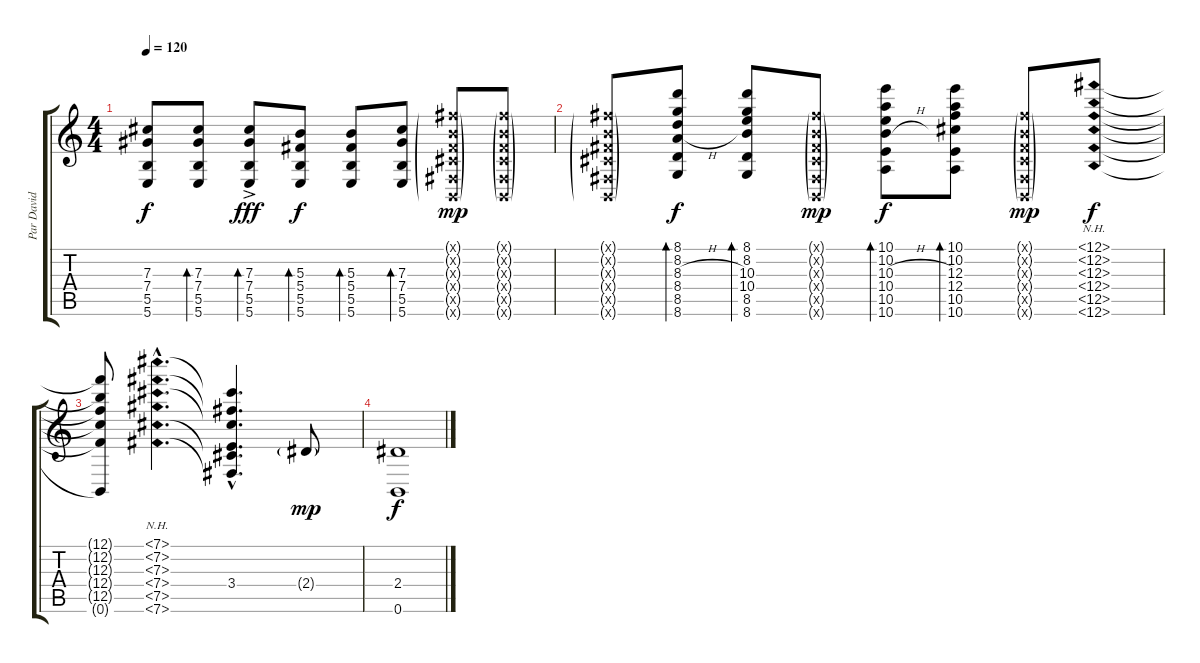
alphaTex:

\track ("Par David Cloutier" "Par David ") {instrument acousticguitarsteel}
\staff {score tabs}
\tuning (Gb4 B3 Gb3 Db3 Gb2 B1) {hide}
\ts (4 4)
\tempo 120
\clef g2
\ks c
(7.3{t} 7.4{t} 5.5{t} 5.6{t}).8{dy f} (7.3 7.4 5.5 5.6).8{bd 30} (7.3{ac} 7.4{ac} 5.5{ac} 5.6{ac}).8{bd 30 dy fff} (5.3 5.4 5.5 5.6).8{bd 30 dy f} (5.3 5.4 5.5 5.6).8{bd 30} (7.3 7.4 5.5 5.6).8{bd 30} (0.1{g x} 0.2{g x} 0.3{g x} 0.4{g x} 0.5{g x} 0.6{g x}).8{dy mp} (0.1{g x} 0.2{g x} 0.3{g x} 0.4{g x} 0.5{g x} 0.6{g x}).8 |
(0.1{g x} 0.2{g x} 0.3{g x} 0.4{g x} 0.5{g x} 0.6{g x}).8 (8.1 8.2 8.3{h} 8.4{h} 8.5 8.6).8{bd 30 dy f} (8.1 8.2 10.3 10.4 8.5 8.6).8{bd 30} (0.1{g x} 0.2{g x} 0.3{g x} 0.4{g x} 0.5{g x} 0.6{g x}).8{dy mp} (10.1 10.2 10.3{h} 10.4{h} 10.5 10.6).8{bd 30 dy f} (10.1 10.2 12.3 12.4 10.5 10.6).8{bd 30} (0.1{g x} 0.2{g x} 0.3{g x} 0.4{g x} 0.5{g x} 0.6{g x}).8{dy mp} (12.1{nh} 12.2{nh} 12.3{nh} 12.4{nh} 12.5{nh} 0.6{nh}).8{dy f} |
(12.1{t} 12.2{t} 12.3{t} 12.4{t} 12.5{t} 0.6{t}).8 (7.1{nh hac} 7.2{nh hac} 7.3{nh hac} 7.4{nh hac} 7.5{nh hac} 7.6{nh hac}).4{d} (7.1{hac t} 7.2{hac t} 7.3{hac t} 3.4{hac} 7.5{hac t} 7.6{hac t}).4{d} 2.4{g}.8{dy mp} |
(2.4 0.6).1{dy f}
